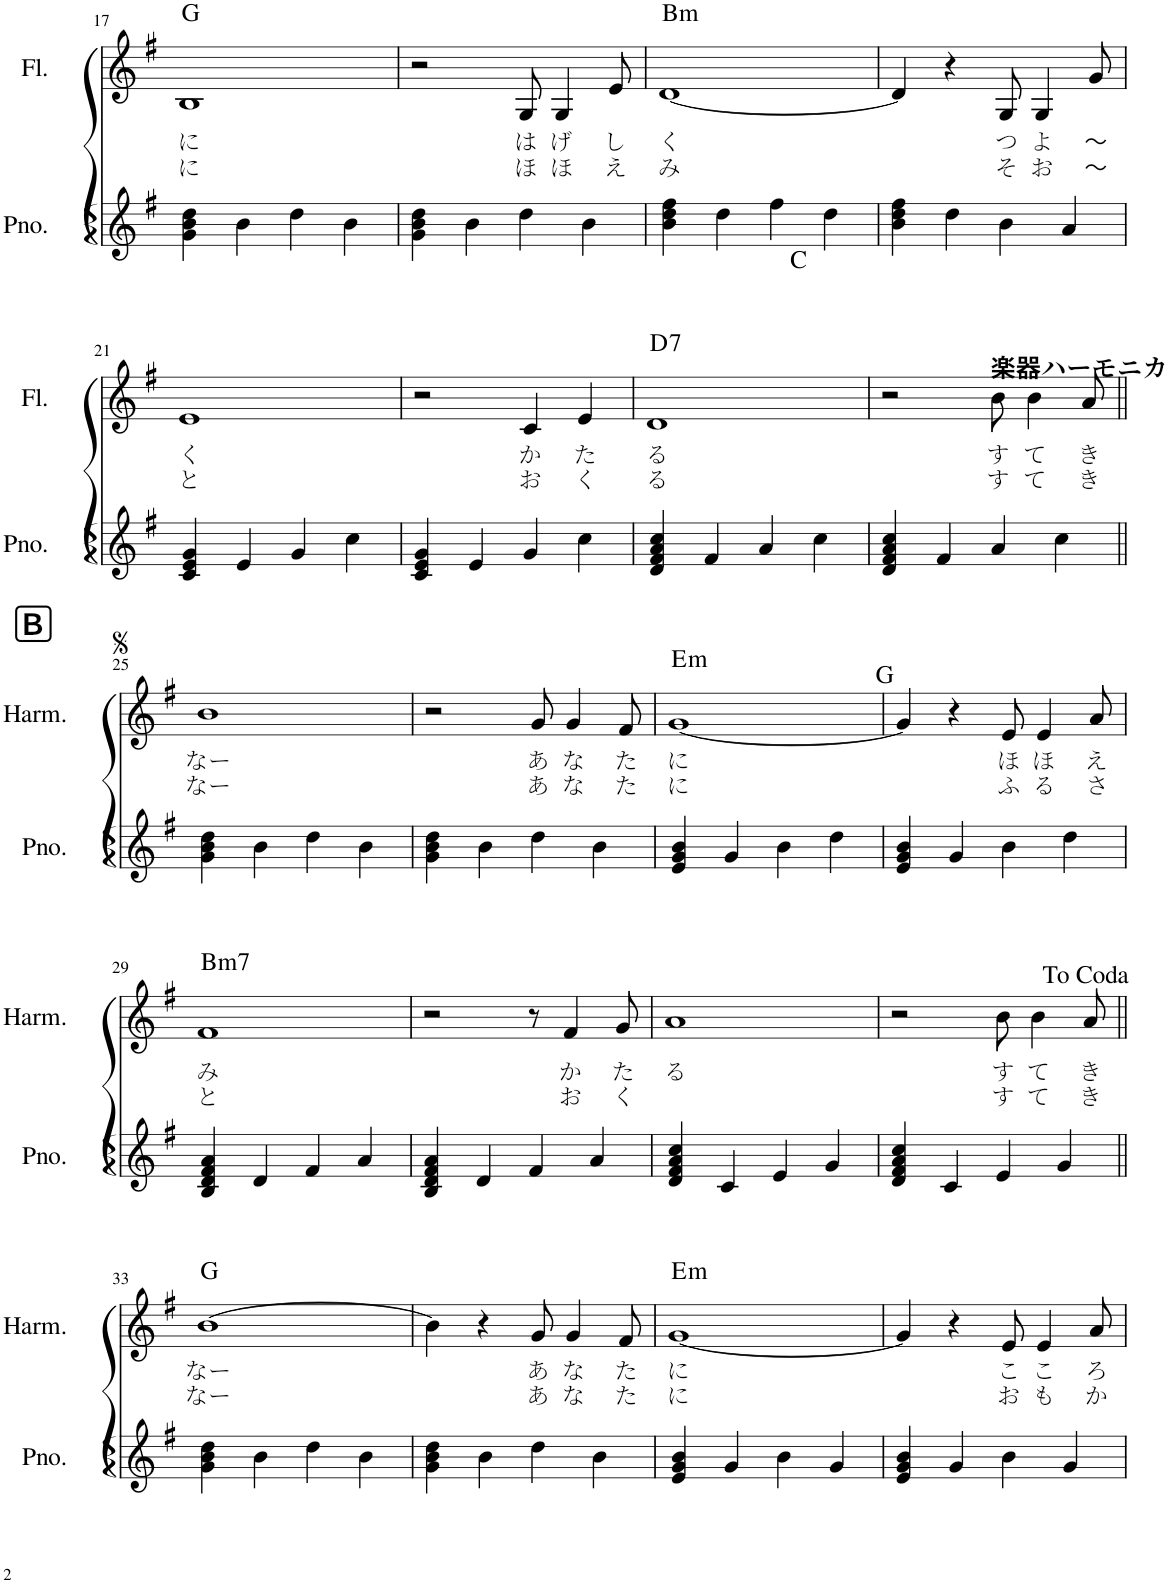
**kern	**kern	**text	**text	**harte
*part2	*part1	*part1	*part1	*part1
*staff2	*staff1	*staff1	*staff1	*
*I"ピアノ	*I"ハーモニカ	*	*	*
!!LO:PB:g=z
*clefG2	*clefG2	*	*	*
*k[f#]	*k[f#]	*	*	*
*M4/4	*M4/4	*	*	*
=17	=17	=17	=17	=17
!	!	!LO:LY:b	!LO:LY:b	!
4g\ 4b\ 4dd\	1B	に	に	G:maj
4b\	.	.	.	.
4dd\	.	.	.	.
4b\	.	.	.	.
=18	=18	=18	=18	=18
4g\ 4b\ 4dd\	2r	.	.	.
4b\	.	.	.	.
!	!	!LO:LY:b	!LO:LY:b	!
4dd\	8G/	は	ほ	.
!	!	!LO:LY:b	!LO:LY:b	!
.	4G/	げ	ほ	.
4b\	.	.	.	.
!	!	!LO:LY:b	!LO:LY:b	!
.	8e/	し	え	.
=19	=19	=19	=19	=19
!	!	!LO:LY:b	!LO:LY:b	!LO:H:kt=m
4b\ 4dd\ 4ff#\	[1d	く	み	B:min
4dd\	.	.	.	.
4ff#\	.	.	.	.
4dd\	.	.	.	.
=20	=20	=20	=20	=20
4b\ 4dd\ 4ff#\	4d/]	.	.	.
4dd\	4r	.	.	.
!	!	!LO:LY:b	!LO:LY:b	!
4b\	8G/	つ	そ	.
!	!	!LO:LY:b	!LO:LY:b	!
.	4G/	よ	お	.
4a/	.	.	.	.
!	!	!LO:LY:b	!LO:LY:b	!
.	8g/	～	～	.
!!LO:LB:g=z
=21	=21	=21	=21	=21
!	!	!LO:LY:b	!LO:LY:b	!
4c/ 4e/ 4g/	1e	く	と	C:maj
4e/	.	.	.	.
4g/	.	.	.	.
4cc\	.	.	.	.
=22	=22	=22	=22	=22
4c/ 4e/ 4g/	2r	.	.	.
4e/	.	.	.	.
!	!	!LO:LY:b	!LO:LY:b	!
4g/	4c/	か	お	.
!	!	!LO:LY:b	!LO:LY:b	!
4cc\	4e/	た	く	.
=23	=23	=23	=23	=23
!	!	!LO:LY:b	!LO:LY:b	!LO:H:kt=7
4d/ 4f#/ 4a/ 4cc/	1d	る	る	D:7
4f#/	.	.	.	.
4a/	.	.	.	.
4cc\	.	.	.	.
=24	=24	=24	=24	=24
4d/ 4f#/ 4a/ 4cc/	2r	.	.	.
4f#/	.	.	.	.
!	!LO:TX:a:B:t=楽器ハーモニカ	!	!	!
!	!	!LO:LY:b	!LO:LY:b	!
4a/	8b\	す	す	.
!	!	!LO:LY:b	!LO:LY:b	!
.	4b\	て	て	.
4cc\	.	.	.	.
!	!	!LO:LY:b	!LO:LY:b	!
.	8a/	き	き	.
!!LO:LB:g=z
!!LO:REH:place=s1:a:B:cj:fs=14:t=Ｂ
=25||	=25||	=25||	=25||	=25||
!	!	!LO:LY:b	!LO:LY:b	!
4g\ 4b\ 4dd\	1b	なー	なー	G:maj
4b\	.	.	.	.
4dd\	.	.	.	.
4b\	.	.	.	.
=26	=26	=26	=26	=26
4g\ 4b\ 4dd\	2r	.	.	.
4b\	.	.	.	.
!	!	!LO:LY:b	!LO:LY:b	!
4dd\	8g/	あ	あ	.
!	!	!LO:LY:b	!LO:LY:b	!
.	4g/	な	な	.
4b\	.	.	.	.
!	!	!LO:LY:b	!LO:LY:b	!
.	8f#/	た	た	.
=27	=27	=27	=27	=27
!	!	!LO:LY:b	!LO:LY:b	!LO:H:kt=m
4e/ 4g/ 4b/	[1g	に	に	E:min
4g/	.	.	.	.
4b\	.	.	.	.
4dd\	.	.	.	.
=28	=28	=28	=28	=28
4e/ 4g/ 4b/	4g/]	.	.	.
4g/	4r	.	.	.
!	!	!LO:LY:b	!LO:LY:b	!
4b\	8e/	ほ	ふ	.
!	!	!LO:LY:b	!LO:LY:b	!
.	4e/	ほ	る	.
4dd\	.	.	.	.
!	!	!LO:LY:b	!LO:LY:b	!
.	8a/	え	さ	.
!!LO:LB:g=z
=29	=29	=29	=29	=29
!	!	!LO:LY:b	!LO:LY:b	!LO:H:kt=m7
4B/ 4d/ 4f#/ 4a/	1f#	み	と	B:min7
4d/	.	.	.	.
4f#/	.	.	.	.
4a/	.	.	.	.
=30	=30	=30	=30	=30
4B/ 4d/ 4f#/ 4a/	2r	.	.	.
4d/	.	.	.	.
4f#/	8r	.	.	.
!	!	!LO:LY:b	!LO:LY:b	!
.	4f#/	か	お	.
4a/	.	.	.	.
!	!	!LO:LY:b	!LO:LY:b	!
.	8g/	た	く	.
=31	=31	=31	=31	=31
!	!	!LO:LY:b	!	!
4d/ 4f#/ 4a/ 4cc/	1a	る	.	.
4c/	.	.	.	.
4e/	.	.	.	.
4g/	.	.	.	.
=32	=32	=32	=32	=32
4d/ 4f#/ 4a/ 4cc/	2r	.	.	.
4c/	.	.	.	.
!	!	!LO:LY:b	!LO:LY:b	!
4e/	8b\	す	す	.
!	!	!LO:LY:b	!LO:LY:b	!
.	4b\	て	て	.
4g/	.	.	.	.
!	!	!LO:LY:b	!LO:LY:b	!
.	8a/	き	き	.
!!LO:LB:g=z
=33||	=33||	=33||	=33||	=33||
!	!	!LO:LY:b	!LO:LY:b	!
4g\ 4b\ 4dd\	[1b	なー	なー	G:maj
4b\	.	.	.	.
4dd\	.	.	.	.
4b\	.	.	.	.
=34	=34	=34	=34	=34
4g\ 4b\ 4dd\	4b\]	.	.	.
4b\	4r	.	.	.
!	!	!LO:LY:b	!LO:LY:b	!
4dd\	8g/	あ	あ	.
!	!	!LO:LY:b	!LO:LY:b	!
.	4g/	な	な	.
4b\	.	.	.	.
!	!	!LO:LY:b	!LO:LY:b	!
.	8f#/	た	た	.
=35	=35	=35	=35	=35
!	!	!LO:LY:b	!LO:LY:b	!LO:H:kt=m
4e/ 4g/ 4b/	[1g	に	に	E:min
4g/	.	.	.	.
4b\	.	.	.	.
4g/	.	.	.	.
=36	=36	=36	=36	=36
4e/ 4g/ 4b/	4g/]	.	.	.
4g/	4r	.	.	.
!	!	!LO:LY:b	!LO:LY:b	!
4b\	8e/	こ	お	.
!	!	!LO:LY:b	!LO:LY:b	!
.	4e/	こ	も	.
4g/	.	.	.	.
!	!	!LO:LY:b	!LO:LY:b	!
.	8a/	ろ	か	.
=	=	=	=	=
*-	*-	*-	*-	*-
